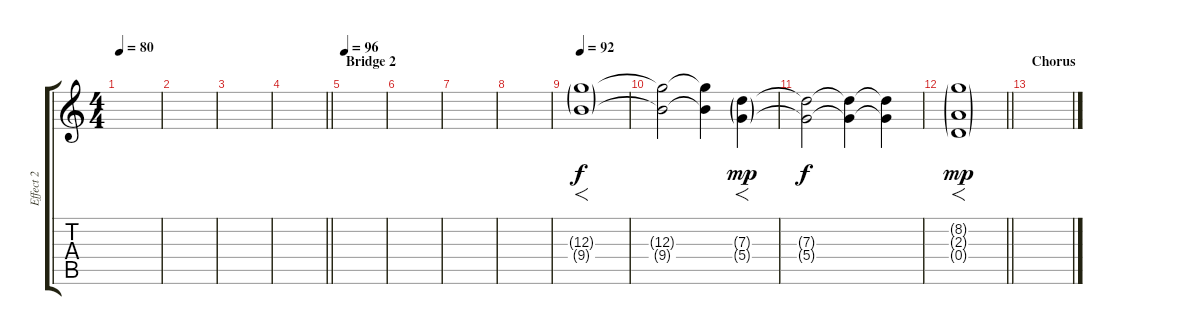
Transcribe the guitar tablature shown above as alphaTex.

\track ("Effect 2" "Effect 2") {instrument overdrivenguitar}
\staff {score tabs}
\tuning (E4 B3 G3 D3 A2 E2) {hide}
\ts (4 4)
\tempo 80
\clef g2
\ks c
|
|
|
\barLineRight lightlight
|
\section ("" "Bridge 2")
\tempo 96
|
|
|
|
\tempo 92
(12.3{g} 9.4{g}).1{f} |
(12.3{t} 9.4{t}).2{dy f} (12.3{t} 9.4{t}).4 (7.3{g} 5.4{g}).4{f dy mp} |
(7.3{t} 5.4{t}).2{dy f} (7.3{t} 5.4{t}).4 (7.3{t} 5.4{t}).4 |
\barLineRight lightlight
(8.2{g} 2.3{g} 0.4{g}).1{f dy mp} |
\section ("" "Chorus")
